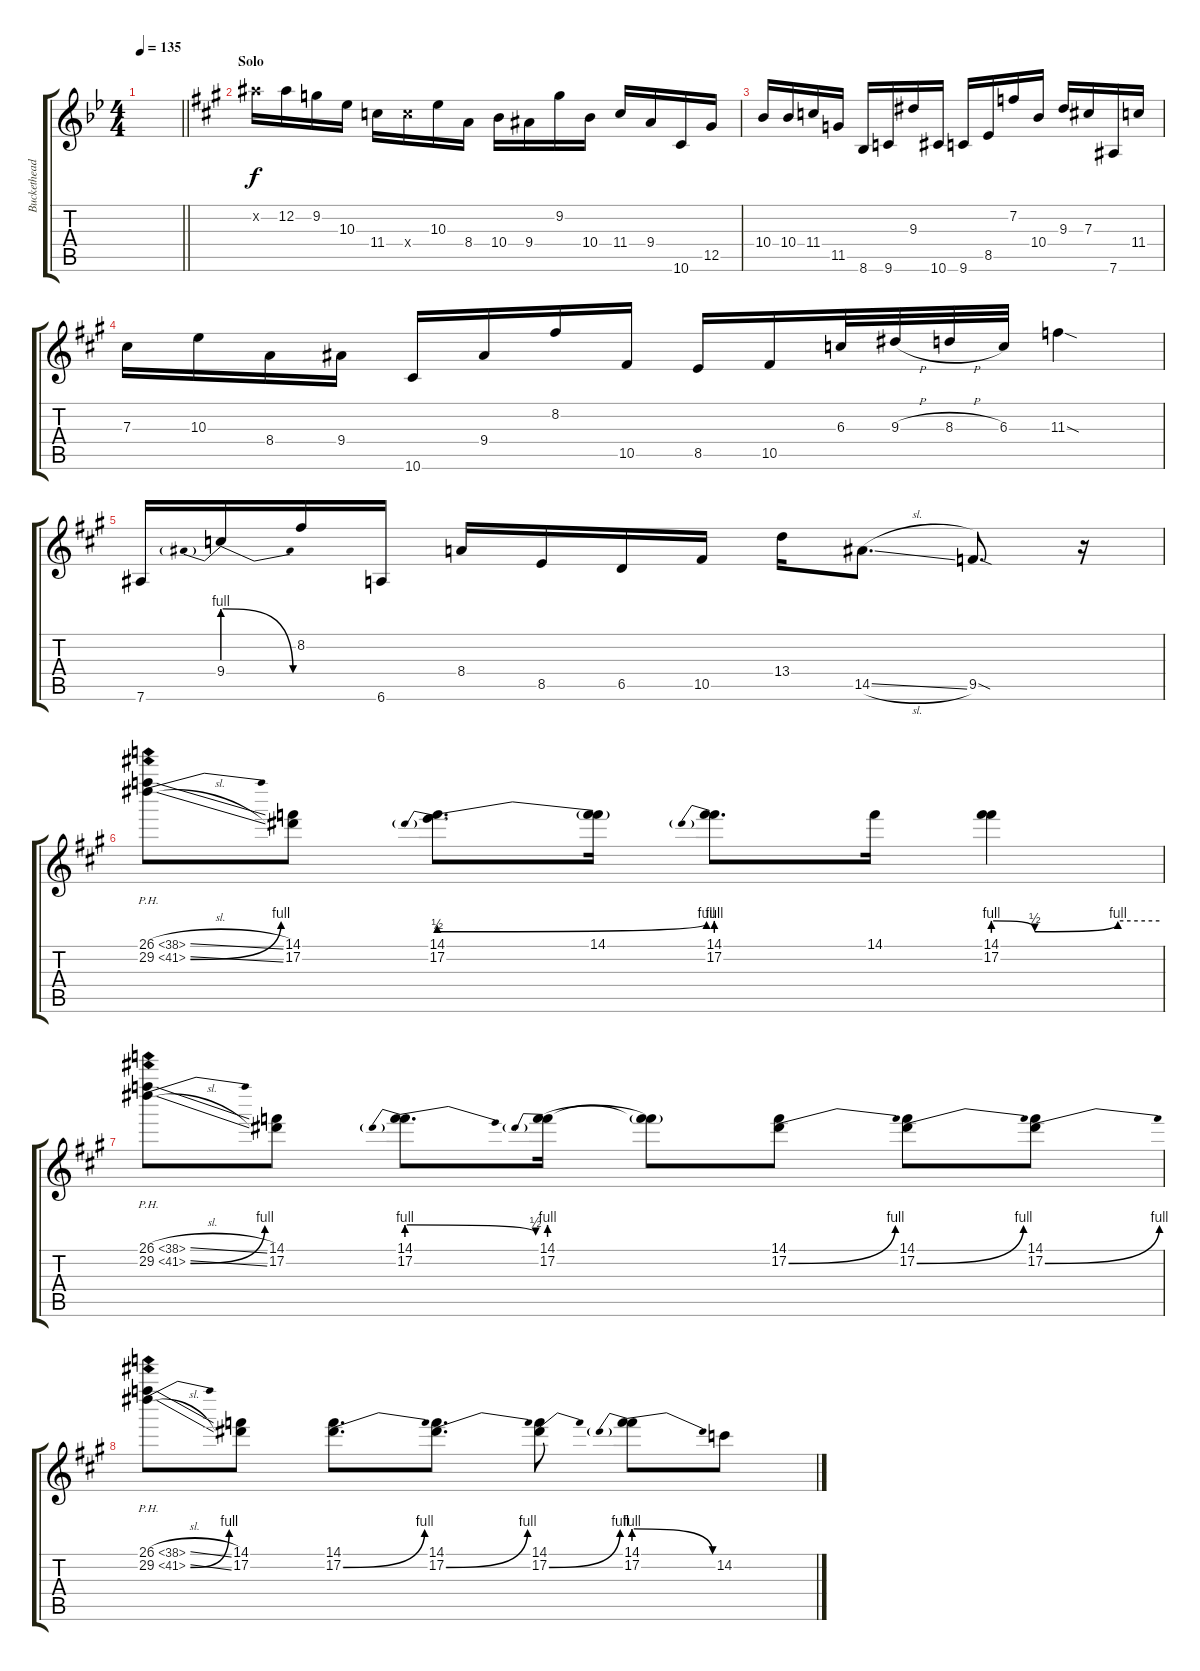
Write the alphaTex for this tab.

\track ("Buckethead" "Buckethead") {instrument distortionguitar}
\staff {score tabs}
\tuning (Eb4 Bb3 Gb3 Db3 Ab2 Eb2) {hide}
\ts (4 4)
\tempo 135
\clef g2
\barLineRight lightlight
\ks gminor
|
\section ("" "Solo")
\ks f#minor
12.2{x}.16 12.2.16 9.2.16 10.3.16 11.4.16 11.4{x}.16 10.3.16 8.4.16 10.4.16 9.4.16 9.2.16 10.4.16 11.4.16 9.4.16 10.6.16 12.5.16 |
10.4.16 10.4.16 11.4.16 11.5.16 8.6.16 9.6.16 9.3.16 10.6.16 9.6.16 8.5.16 7.2.16 10.4.16 9.3.16 7.3.16 7.6.16 11.4.16 |
7.3.16 10.3.16 8.4.16 9.4.16 10.6.16 9.4.16 8.2.16 10.5.16 8.5.16 10.5.16 6.3.32 9.3{h}.32 8.3{h}.32 6.3.32 11.3{sod}.4 |
7.6.16 9.4{be (prebendrelease 0 4 60 0)}.16 8.2.16 6.6.16 8.4.16 8.5.16 6.5.16 10.5.16 13.4.16 14.5{sl}.8{d} 9.5{sod}.8{d} r.16 |
(26.1{ph 12 sl} 29.2{be (bend 0 0 60 4) ph 12 sl}).8 (14.1 17.2).8 (14.1 17.2{be (prebendbend 0 2 60 4)}).8{d} (14.1 17.2{t}).16 (14.1 17.2{be (prebend 0 4 60 4)}).8{d} 14.1.16 (14.1 17.2{be (custom 0 4 15 2 45 4 60 4)}).4 |
(26.1{ph 12 sl} 29.2{be (bend 0 0 60 4) ph 12 sl}).8 (14.1 17.2).8 (14.1 17.2{be (prebendrelease 0 4 60 2)}).8{d} (14.1 17.2{be (prebend 0 4 60 4)}).16 (14.1{t} 17.2{t}).8 (14.1 17.2{be (bend 0 0 60 4)}).8 (14.1 17.2{be (bend 0 0 60 4)}).8 (14.1 17.2{be (bend 0 0 60 4)}).8 |
(26.1{ph 12 sl} 29.2{be (bend 0 0 60 4) ph 12 sl}).8 (14.1 17.2).8 (14.1 17.2{be (bend 0 0 60 4)}).8{d} (14.1 17.2{be (bend 0 0 60 4)}).8{d} (14.1 17.2{be (bend 0 0 60 4)}).8 (14.1 17.2{be (prebendrelease 0 4 60 0)}).8 14.2.8
